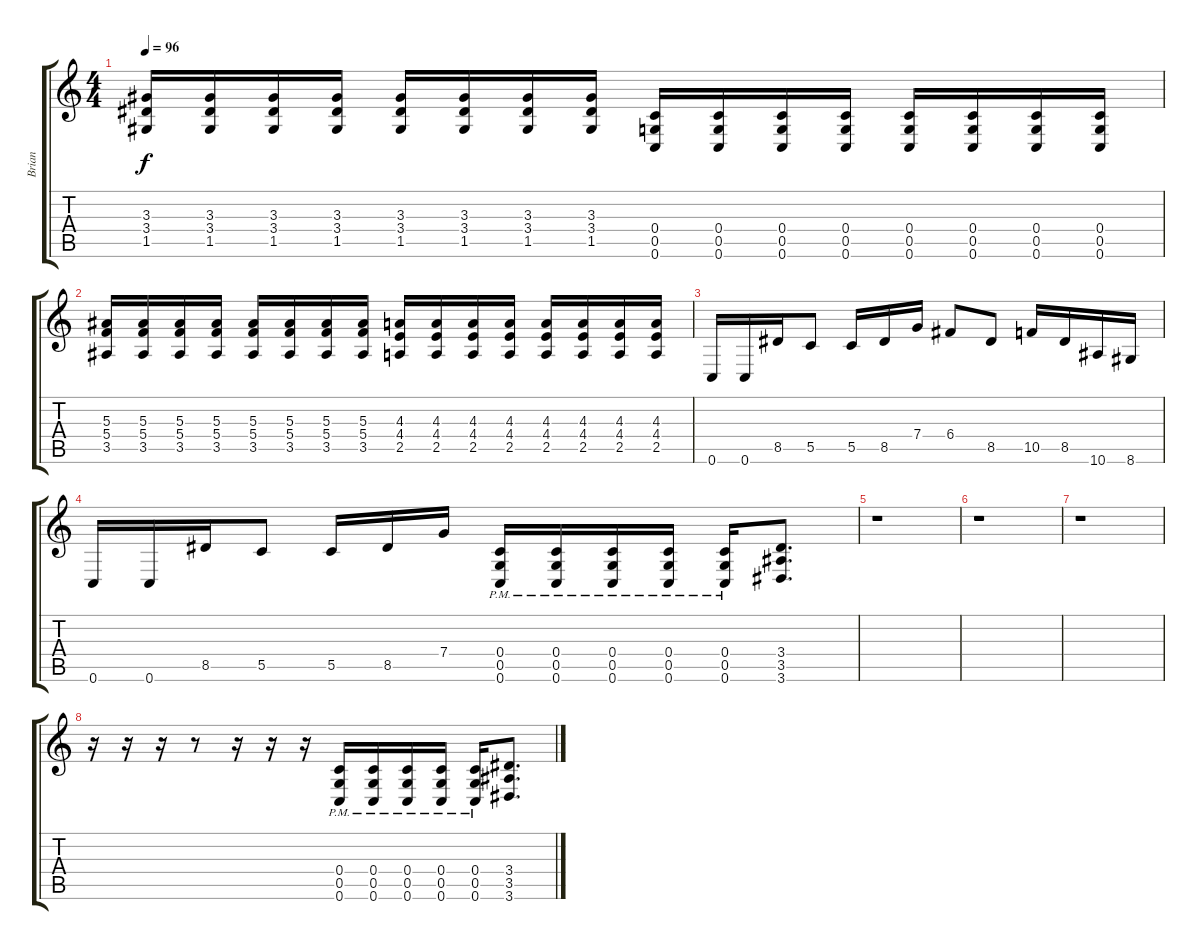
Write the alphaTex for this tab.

\track ("Brian" "Brian") {instrument distortionguitar}
\staff {score tabs}
\tuning (D4 A3 F3 C3 G2 C2) {hide}
\ts (4 4)
\tempo 96
\clef g2
\ks c
(3.3 3.4 1.5).16{dy f} (3.3 3.4 1.5).16 (3.3 3.4 1.5).16 (3.3 3.4 1.5).16 (3.3 3.4 1.5).16 (3.3 3.4 1.5).16 (3.3 3.4 1.5).16 (3.3 3.4 1.5).16 (0.4 0.5 0.6).16 (0.4 0.5 0.6).16 (0.4 0.5 0.6).16 (0.4 0.5 0.6).16 (0.4 0.5 0.6).16 (0.4 0.5 0.6).16 (0.4 0.5 0.6).16 (0.4 0.5 0.6).16 |
(5.3 5.4 3.5).16 (5.3 5.4 3.5).16 (5.3 5.4 3.5).16 (5.3 5.4 3.5).16 (5.3 5.4 3.5).16 (5.3 5.4 3.5).16 (5.3 5.4 3.5).16 (5.3 5.4 3.5).16 (4.3 4.4 2.5).16 (4.3 4.4 2.5).16 (4.3 4.4 2.5).16 (4.3 4.4 2.5).16 (4.3 4.4 2.5).16 (4.3 4.4 2.5).16 (4.3 4.4 2.5).16 (4.3 4.4 2.5).16 |
0.6.16 0.6.16 8.5.16 5.5.8 5.5.16 8.5.16 7.4.16 6.4.8 8.5.8 10.5.16 8.5.16 10.6.16 8.6.16 |
0.6.16 0.6.16 8.5.16 5.5.8 5.5.16 8.5.16 7.4.16 (0.4{pm} 0.5{pm} 0.6).16 (0.4{pm} 0.5{pm} 0.6).16 (0.4{pm} 0.5{pm} 0.6).16 (0.4{pm} 0.5{pm} 0.6).16 (0.4{pm} 0.5{pm} 0.6).16 (3.4 3.5 3.6).8{d} |
r.1 |
r.1 |
r.1 |
r.16 r.16 r.16 r.8 r.16 r.16 r.16 (0.4{pm} 0.5{pm} 0.6).16 (0.4{pm} 0.5{pm} 0.6).16 (0.4{pm} 0.5{pm} 0.6).16 (0.4{pm} 0.5{pm} 0.6).16 (0.4{pm} 0.5{pm} 0.6).16 (3.4 3.5 3.6).8{d}
